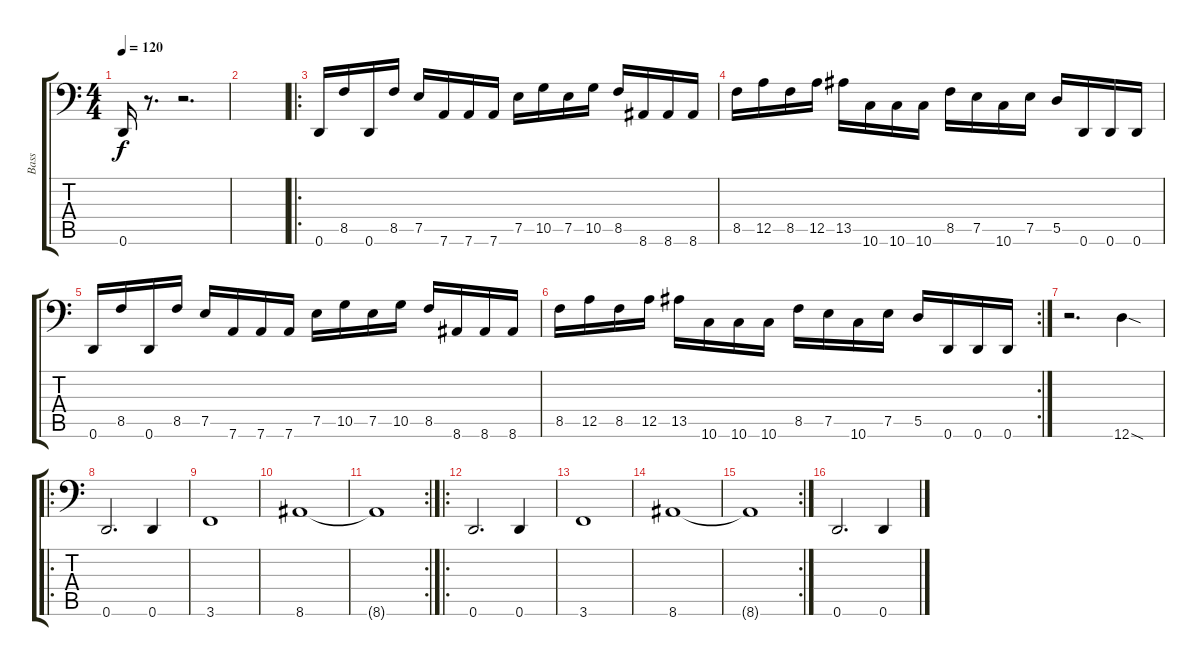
\track ("Bass" "Bass") {instrument electricbasspick}
\staff {score tabs}
\tuning (E3 B2 G2 D2 A1 D1) {hide}
\ts (4 4)
\tempo 120
\clef f4
\ks c
0.6.16{dy f} r.8{d} r.2{d} |
|
\ro
0.6.16 8.5.16 0.6.16 8.5.16 7.5.16 7.6.16 7.6.16 7.6.16 7.5.16 10.5.16 7.5.16 10.5.16 8.5.16 8.6.16 8.6.16 8.6.16 |
8.5.16 12.5.16 8.5.16 12.5.16 13.5.16 10.6.16 10.6.16 10.6.16 8.5.16 7.5.16 10.6.16 7.5.16 5.5.16 0.6.16 0.6.16 0.6.16 |
0.6.16 8.5.16 0.6.16 8.5.16 7.5.16 7.6.16 7.6.16 7.6.16 7.5.16 10.5.16 7.5.16 10.5.16 8.5.16 8.6.16 8.6.16 8.6.16 |
\rc 2
8.5.16 12.5.16 8.5.16 12.5.16 13.5.16 10.6.16 10.6.16 10.6.16 8.5.16 7.5.16 10.6.16 7.5.16 5.5.16 0.6.16 0.6.16 0.6.16 |
r.2{d} 12.6{sod}.4 |
\ro
0.6.2{d} 0.6.4 |
3.6.1 |
8.6.1 |
\rc 2
8.6{t}.1 |
\ro
0.6.2{d} 0.6.4 |
3.6.1 |
8.6.1 |
\rc 2
8.6{t}.1 |
0.6.2{d} 0.6.4
